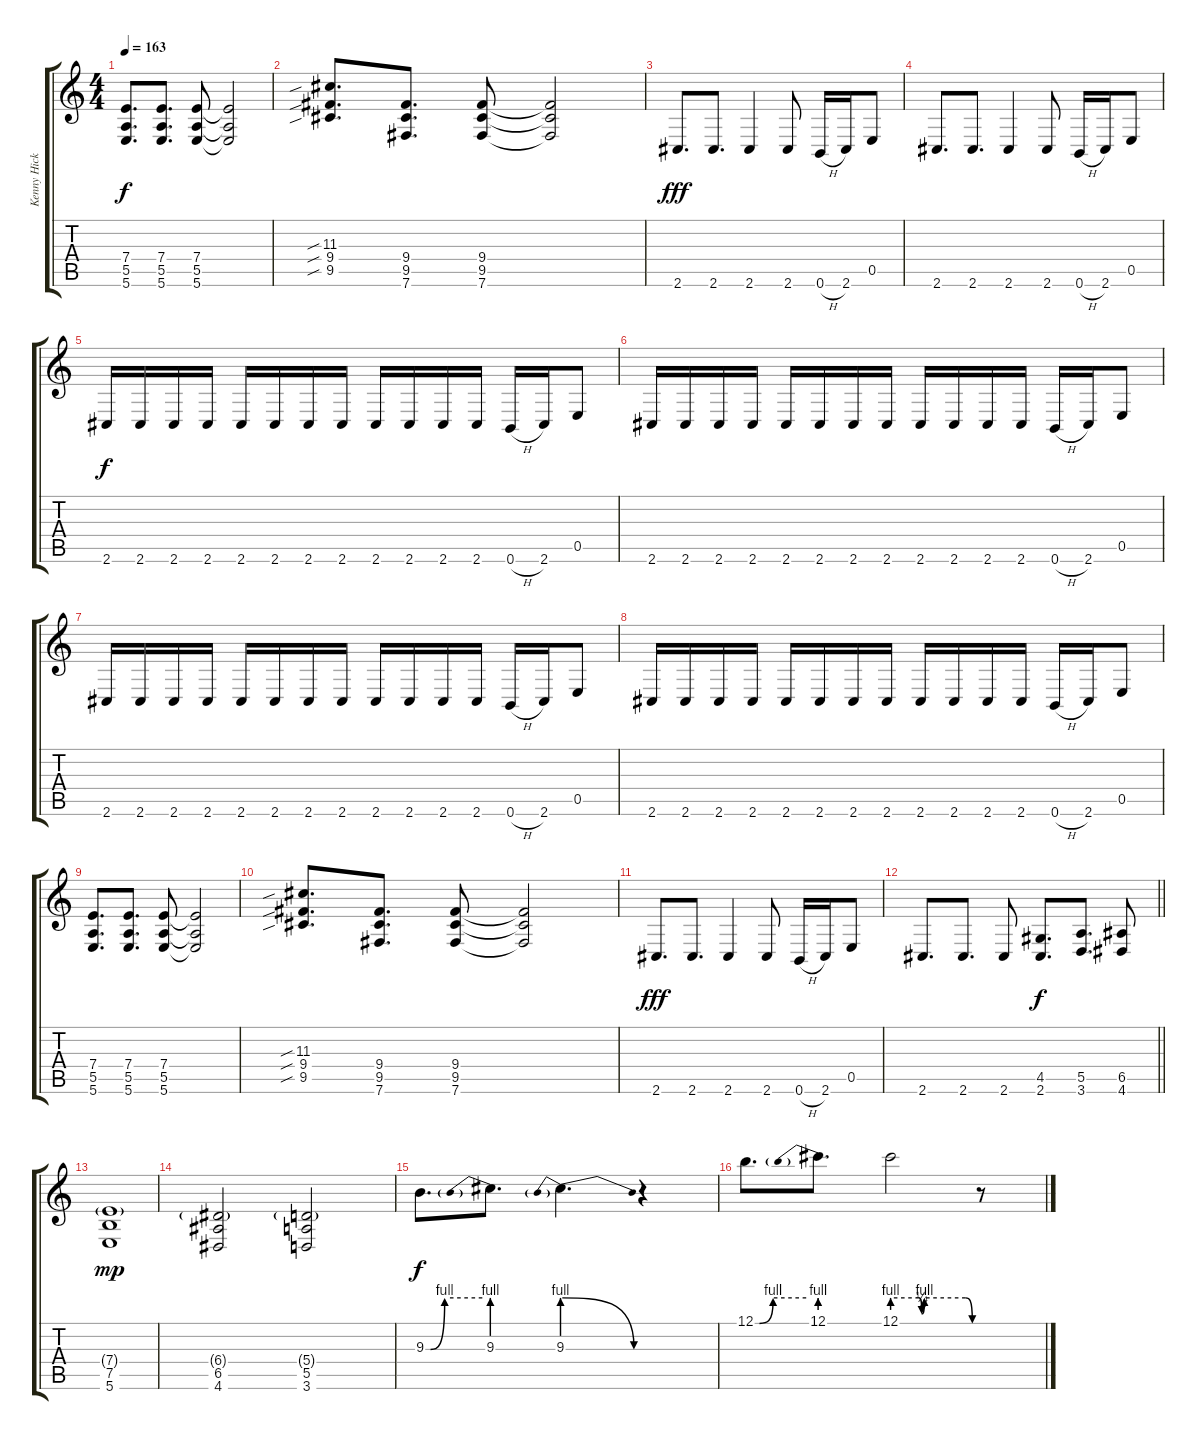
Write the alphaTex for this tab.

\track ("Kenny Hickey" "Kenny Hick") {instrument distortionguitar}
\staff {score tabs}
\tuning (B3 Gb3 D3 A2 E2 B1) {hide}
\ts (4 4)
\tempo 163
\clef g2
\ks c
(7.4 5.5 5.6).8{d dy f} (7.4 5.5 5.6).8{d} (7.4 5.5 5.6).8 (7.4{t} 5.5{t} 5.6{t}).2 |
(11.3{sib} 9.4{sib} 9.5{sib}).8{d} (9.4 9.5 7.6).8{d} (9.4 9.5 7.6).8 (9.4{t} 9.5{t} 7.6{t}).2 |
2.6.8{d dy fff} 2.6.8{d} 2.6.4 2.6.8 0.6{h}.16 2.6.16 0.5.8 |
2.6.8{d} 2.6.8{d} 2.6.4 2.6.8 0.6{h}.16 2.6.16 0.5.8 |
2.6.16{dy f} 2.6.16 2.6.16 2.6.16 2.6.16 2.6.16 2.6.16 2.6.16 2.6.16 2.6.16 2.6.16 2.6.16 0.6{h}.16 2.6.16 0.5.8 |
2.6.16 2.6.16 2.6.16 2.6.16 2.6.16 2.6.16 2.6.16 2.6.16 2.6.16 2.6.16 2.6.16 2.6.16 0.6{h}.16 2.6.16 0.5.8 |
2.6.16 2.6.16 2.6.16 2.6.16 2.6.16 2.6.16 2.6.16 2.6.16 2.6.16 2.6.16 2.6.16 2.6.16 0.6{h}.16 2.6.16 0.5.8 |
2.6.16 2.6.16 2.6.16 2.6.16 2.6.16 2.6.16 2.6.16 2.6.16 2.6.16 2.6.16 2.6.16 2.6.16 0.6{h}.16 2.6.16 0.5.8 |
(7.4 5.5 5.6).8{d} (7.4 5.5 5.6).8{d} (7.4 5.5 5.6).8 (7.4{t} 5.5{t} 5.6{t}).2 |
(11.3{sib} 9.4{sib} 9.5{sib}).8{d} (9.4 9.5 7.6).8{d} (9.4 9.5 7.6).8 (9.4{t} 9.5{t} 7.6{t}).2 |
2.6.8{d dy fff} 2.6.8{d} 2.6.4 2.6.8 0.6{h}.16 2.6.16 0.5.8 |
\barLineRight lightlight
2.6.8{d} 2.6.8{d} 2.6.8 (4.5 2.6).8{d dy f} (5.5 3.6).8{d} (6.5 4.6).8 |
\section ("" "")
(7.4{g} 7.5 5.6).1{dy mp} |
(6.4{g} 6.5 4.6).2 (5.4{g} 5.5 3.6).2 |
9.3{be (custom 0 0 5 0 20 4 60 4)}.8{d dy f} 9.3{be (prebend 0 4 60 4)}.8{d} 9.3{be (prebendrelease 0 4 60 0)}.4{d} r.4 |
12.1{be (custom 0 0 5 0 21 4 60 4)}.8{d} 12.1{be (prebend 0 4 60 4)}.8{d} 12.1{be (custom 0 4 20 4 22 1 24 4 55 4 60 0)}.2 r.8
